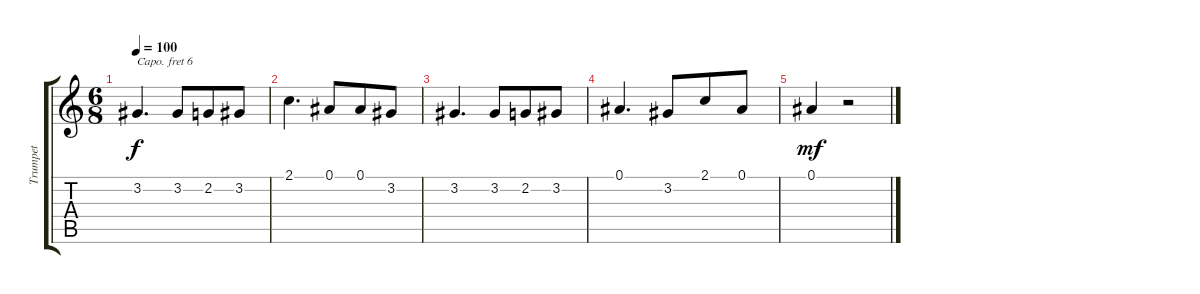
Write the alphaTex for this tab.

\track ("Trumpet" "Trumpet") {instrument trumpet}
\staff {score tabs}
\capo 6
\tuning (E4 B3 G3 D3 A2 E2) {hide}
\ts (6 8)
\tempo 100
\clef g2
\ks c
3.2.4{d dy f} 3.2.8 2.2.8 3.2.8 |
2.1.4{d} 0.1.8 0.1.8 3.2.8 |
3.2.4{d} 3.2.8 2.2.8 3.2.8 |
0.1.4{d} 3.2.8 2.1.8 0.1.8 |
0.1.4{dy mf} r.2
